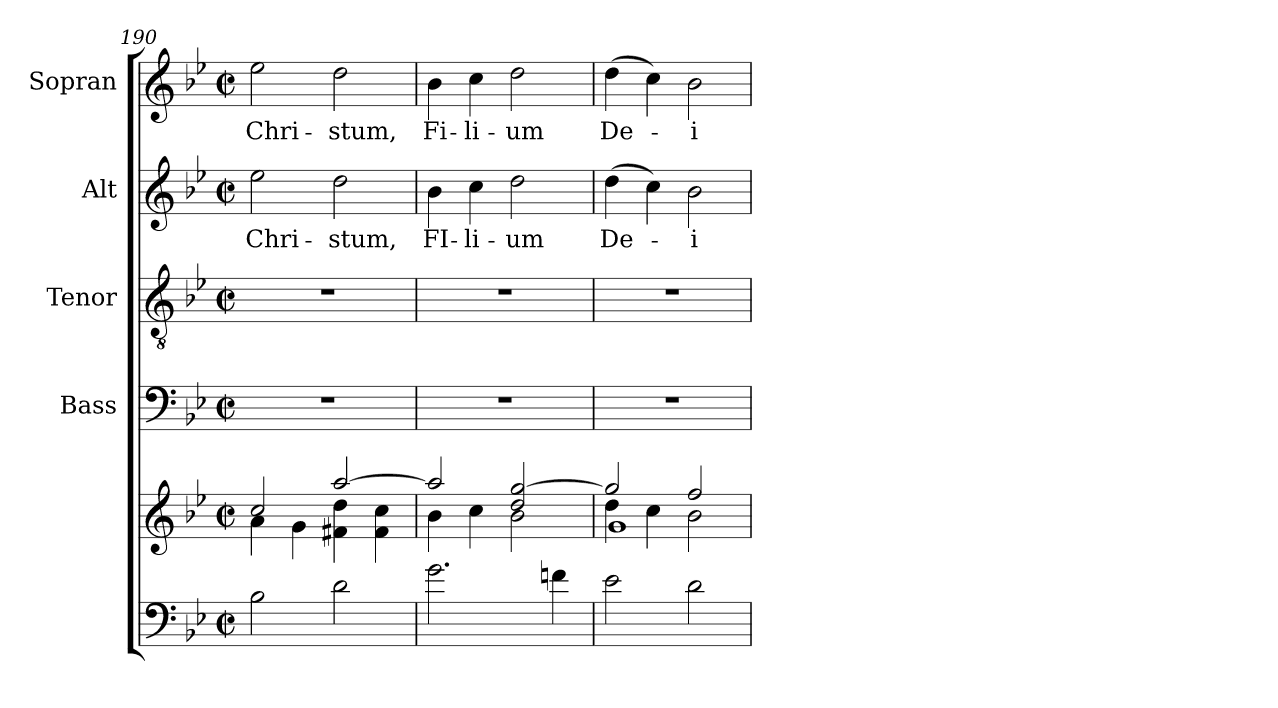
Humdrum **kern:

**kern	**kern	**kern	**kern	**kern	**text	**kern	**text
*part5	*part5	*part4	*part3	*part2	*part2	*part1	*part1
*staff6	*staff5	*staff4	*staff3	*staff2	*staff2	*staff1	*staff1
*	*	*I"Bass	*I"Tenor	*I"Alt	*	*I"Sopran	*
*	*	*I'B.	*I'T.	*I'A.	*	*I'S.	*
*clefF4	*clefG2	*clefF4	*clefGv2	*clefG2	*	*clefG2	*
*k[b-e-]	*k[b-e-]	*k[b-e-]	*k[b-e-]	*k[b-e-]	*	*k[b-e-]	*
*B-:	*B-:	*B-:	*B-:	*B-:	*	*B-:	*
*M2/2	*M2/2	*M2/2	*M2/2	*M2/2	*	*M2/2	*
*met(c|)	*met(c|)	*met(c|)	*met(c|)	*met(c|)	*	*met(c|)	*
=190	=190	=190	=190	=190	=190	=190	=190
*	*^	*	*	*	*	*	*
!	!	!	!	!	!	!LO:LY:b	!	!LO:LY:b
2B-\	2cc/	4a\	1r	1r	2ee-\	Chri-	2ee-\	Chri-
.	.	4g\	.	.	.	.	.	.
!	!	!	!	!	!	!LO:LY:b	!	!LO:LY:b
2d\	[>2aa/	4f#X\ 4dd\	.	.	2dd\	-stum,	2dd\	-stum,
.	.	4f#\ 4cc\	.	.	.	.	.	.
=191	=191	=191	=191	=191	=191	=191	=191	=191
!	!	!	!	!	!	!LO:LY:b	!	!LO:LY:b
2.g\	2aa/]	4b-\	1r	1r	4b-\	FI-	4b-\	Fi-
!	!	!	!	!	!	!LO:LY:b	!	!LO:LY:b
.	.	4cc\	.	.	4cc\	-li-	4cc\	-li-
!	!	!	!	!	!	!LO:LY:b	!	!LO:LY:b
.	2dd/ [>2gg/	2b-\	.	.	2dd\	-um	2dd\	-um
4fn\	.	.	.	.	.	.	.	.
=192	=192	=192	=192	=192	=192	=192	=192	=192
*	*	*^	*	*	*	*	*	*
!	!	!	!	!	!	!	!LO:LY:b	!	!LO:LY:b
2e-\	2gg/]	4dd\	1g	1r	1r	(>4dd\	De-	(>4dd\	De-
.	.	4cc\	.	.	.	4cc\)	.	4cc\)	.
!	!	!	!	!	!	!	!LO:LY:b	!	!LO:LY:b
2d\	2ff/	2b-\	.	.	.	2b-\	-i	2b-\	-i
*	*v	*v	*v	*	*	*	*	*	*
=	=	=	=	=	=	=	=
*-	*-	*-	*-	*-	*-	*-	*-
